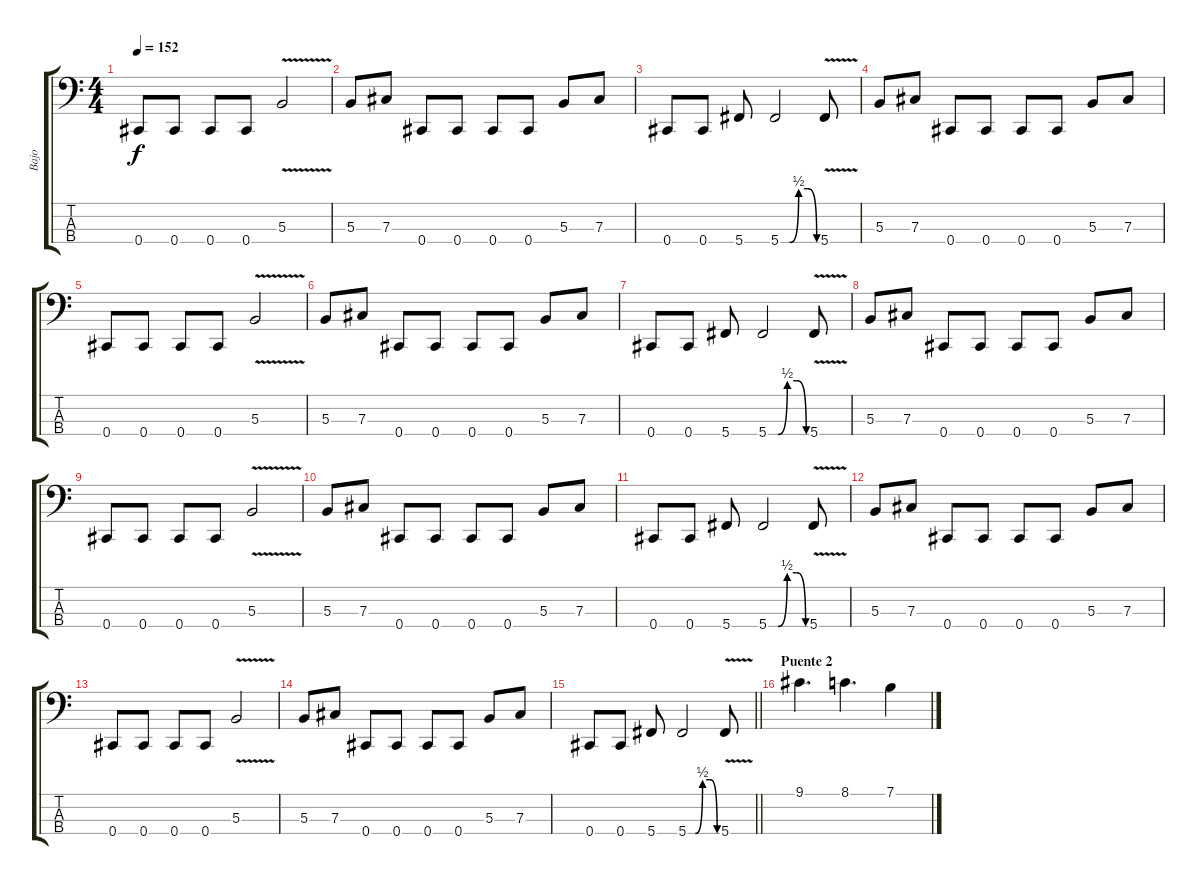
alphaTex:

\track ("Bajo" "Bajo") {instrument electricbasspick}
\staff {score tabs}
\tuning (E2 B1 Gb1 Db1) {hide}
\ts (4 4)
\tempo 152
\clef f4
\ks c
0.4.8{dy f} 0.4.8 0.4.8 0.4.8 5.3{v}.2 |
5.3.8 7.3.8 0.4.8 0.4.8 0.4.8 0.4.8 5.3.8 7.3.8 |
0.4.8 0.4.8 5.4.8 5.4{be (custom 0 0 15 0 30 2 45 2 60 0)}.2 5.4{v}.8 |
5.3.8 7.3.8 0.4.8 0.4.8 0.4.8 0.4.8 5.3.8 7.3.8 |
0.4.8 0.4.8 0.4.8 0.4.8 5.3{v}.2 |
5.3.8 7.3.8 0.4.8 0.4.8 0.4.8 0.4.8 5.3.8 7.3.8 |
0.4.8 0.4.8 5.4.8 5.4{be (custom 0 0 15 0 30 2 45 2 60 0)}.2 5.4{v}.8 |
5.3.8 7.3.8 0.4.8 0.4.8 0.4.8 0.4.8 5.3.8 7.3.8 |
0.4.8 0.4.8 0.4.8 0.4.8 5.3{v}.2 |
5.3.8 7.3.8 0.4.8 0.4.8 0.4.8 0.4.8 5.3.8 7.3.8 |
0.4.8 0.4.8 5.4.8 5.4{be (custom 0 0 15 0 30 2 45 2 60 0)}.2 5.4{v}.8 |
5.3.8 7.3.8 0.4.8 0.4.8 0.4.8 0.4.8 5.3.8 7.3.8 |
0.4.8 0.4.8 0.4.8 0.4.8 5.3{v}.2 |
5.3.8 7.3.8 0.4.8 0.4.8 0.4.8 0.4.8 5.3.8 7.3.8 |
\barLineRight lightlight
0.4.8 0.4.8 5.4.8 5.4{be (custom 0 0 15 0 30 2 45 2 60 0)}.2 5.4{v}.8 |
\section ("" "Puente 2")
9.1.4{d} 8.1.4{d} 7.1.4
